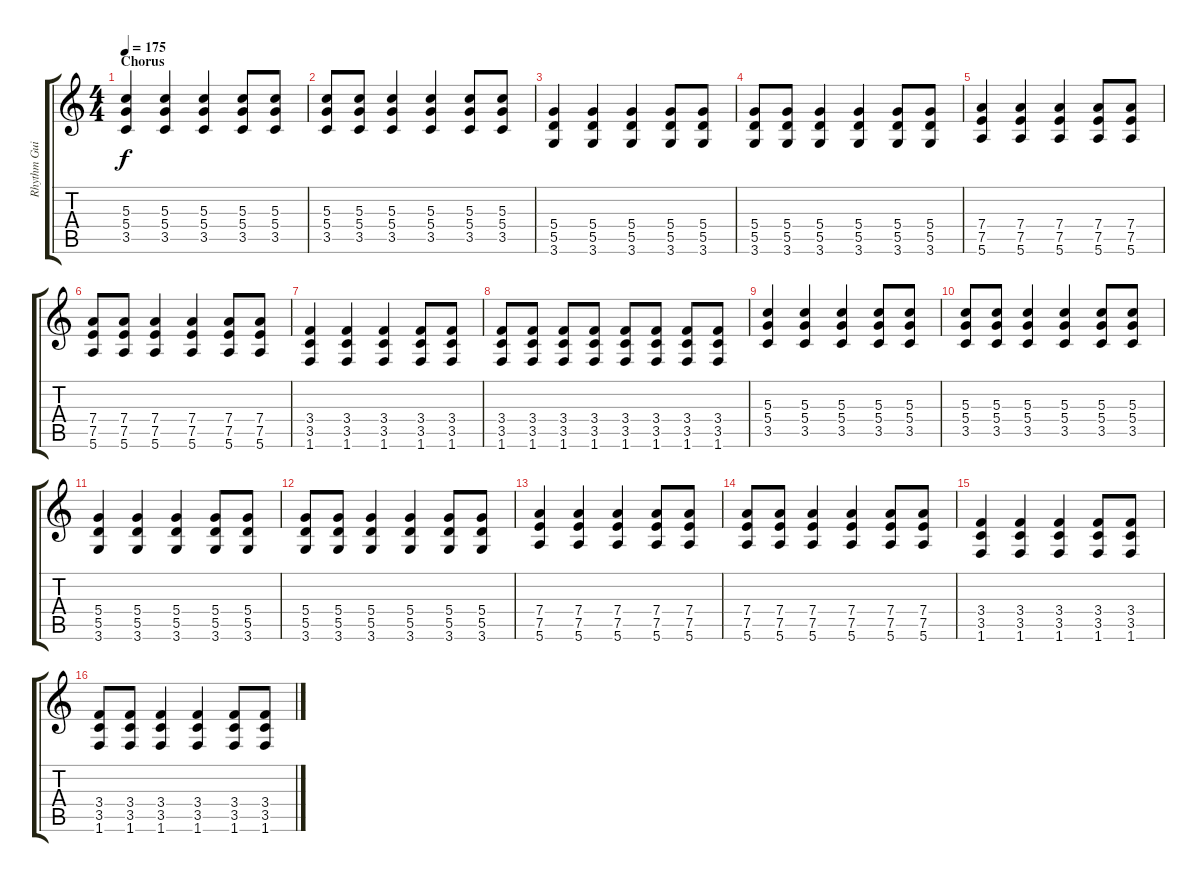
\track ("Rhythm Guitar" "Rhythm Gui") {instrument distortionguitar}
\staff {score tabs}
\tuning (E4 B3 G3 D3 A2 E2) {hide}
\ts (4 4)
\section ("" "Chorus")
\tempo 175
\clef g2
\ks c
(5.3 5.4 3.5).4{dy f} (5.3 5.4 3.5).4 (5.3 5.4 3.5).4 (5.3 5.4 3.5).8 (5.3 5.4 3.5).8 |
(5.3 5.4 3.5).8 (5.3 5.4 3.5).8 (5.3 5.4 3.5).4 (5.3 5.4 3.5).4 (5.3 5.4 3.5).8 (5.3 5.4 3.5).8 |
(5.4 5.5 3.6).4 (5.4 5.5 3.6).4 (5.4 5.5 3.6).4 (5.4 5.5 3.6).8 (5.4 5.5 3.6).8 |
(5.4 5.5 3.6).8 (5.4 5.5 3.6).8 (5.4 5.5 3.6).4 (5.4 5.5 3.6).4 (5.4 5.5 3.6).8 (5.4 5.5 3.6).8 |
(7.4 7.5 5.6).4 (7.4 7.5 5.6).4 (7.4 7.5 5.6).4 (7.4 7.5 5.6).8 (7.4 7.5 5.6).8 |
(7.4 7.5 5.6).8 (7.4 7.5 5.6).8 (7.4 7.5 5.6).4 (7.4 7.5 5.6).4 (7.4 7.5 5.6).8 (7.4 7.5 5.6).8 |
(3.4 3.5 1.6).4 (3.4 3.5 1.6).4 (3.4 3.5 1.6).4 (3.4 3.5 1.6).8 (3.4 3.5 1.6).8 |
(3.4 3.5 1.6).8 (3.4 3.5 1.6).8 (3.4 3.5 1.6).8 (3.4 3.5 1.6).8 (3.4 3.5 1.6).8 (3.4 3.5 1.6).8 (3.4 3.5 1.6).8 (3.4 3.5 1.6).8 |
(5.3 5.4 3.5).4 (5.3 5.4 3.5).4 (5.3 5.4 3.5).4 (5.3 5.4 3.5).8 (5.3 5.4 3.5).8 |
(5.3 5.4 3.5).8 (5.3 5.4 3.5).8 (5.3 5.4 3.5).4 (5.3 5.4 3.5).4 (5.3 5.4 3.5).8 (5.3 5.4 3.5).8 |
(5.4 5.5 3.6).4 (5.4 5.5 3.6).4 (5.4 5.5 3.6).4 (5.4 5.5 3.6).8 (5.4 5.5 3.6).8 |
(5.4 5.5 3.6).8 (5.4 5.5 3.6).8 (5.4 5.5 3.6).4 (5.4 5.5 3.6).4 (5.4 5.5 3.6).8 (5.4 5.5 3.6).8 |
(7.4 7.5 5.6).4 (7.4 7.5 5.6).4 (7.4 7.5 5.6).4 (7.4 7.5 5.6).8 (7.4 7.5 5.6).8 |
(7.4 7.5 5.6).8 (7.4 7.5 5.6).8 (7.4 7.5 5.6).4 (7.4 7.5 5.6).4 (7.4 7.5 5.6).8 (7.4 7.5 5.6).8 |
(3.4 3.5 1.6).4 (3.4 3.5 1.6).4 (3.4 3.5 1.6).4 (3.4 3.5 1.6).8 (3.4 3.5 1.6).8 |
(3.4 3.5 1.6).8 (3.4 3.5 1.6).8 (3.4 3.5 1.6).4 (3.4 3.5 1.6).4 (3.4 3.5 1.6).8 (3.4 3.5 1.6).8
